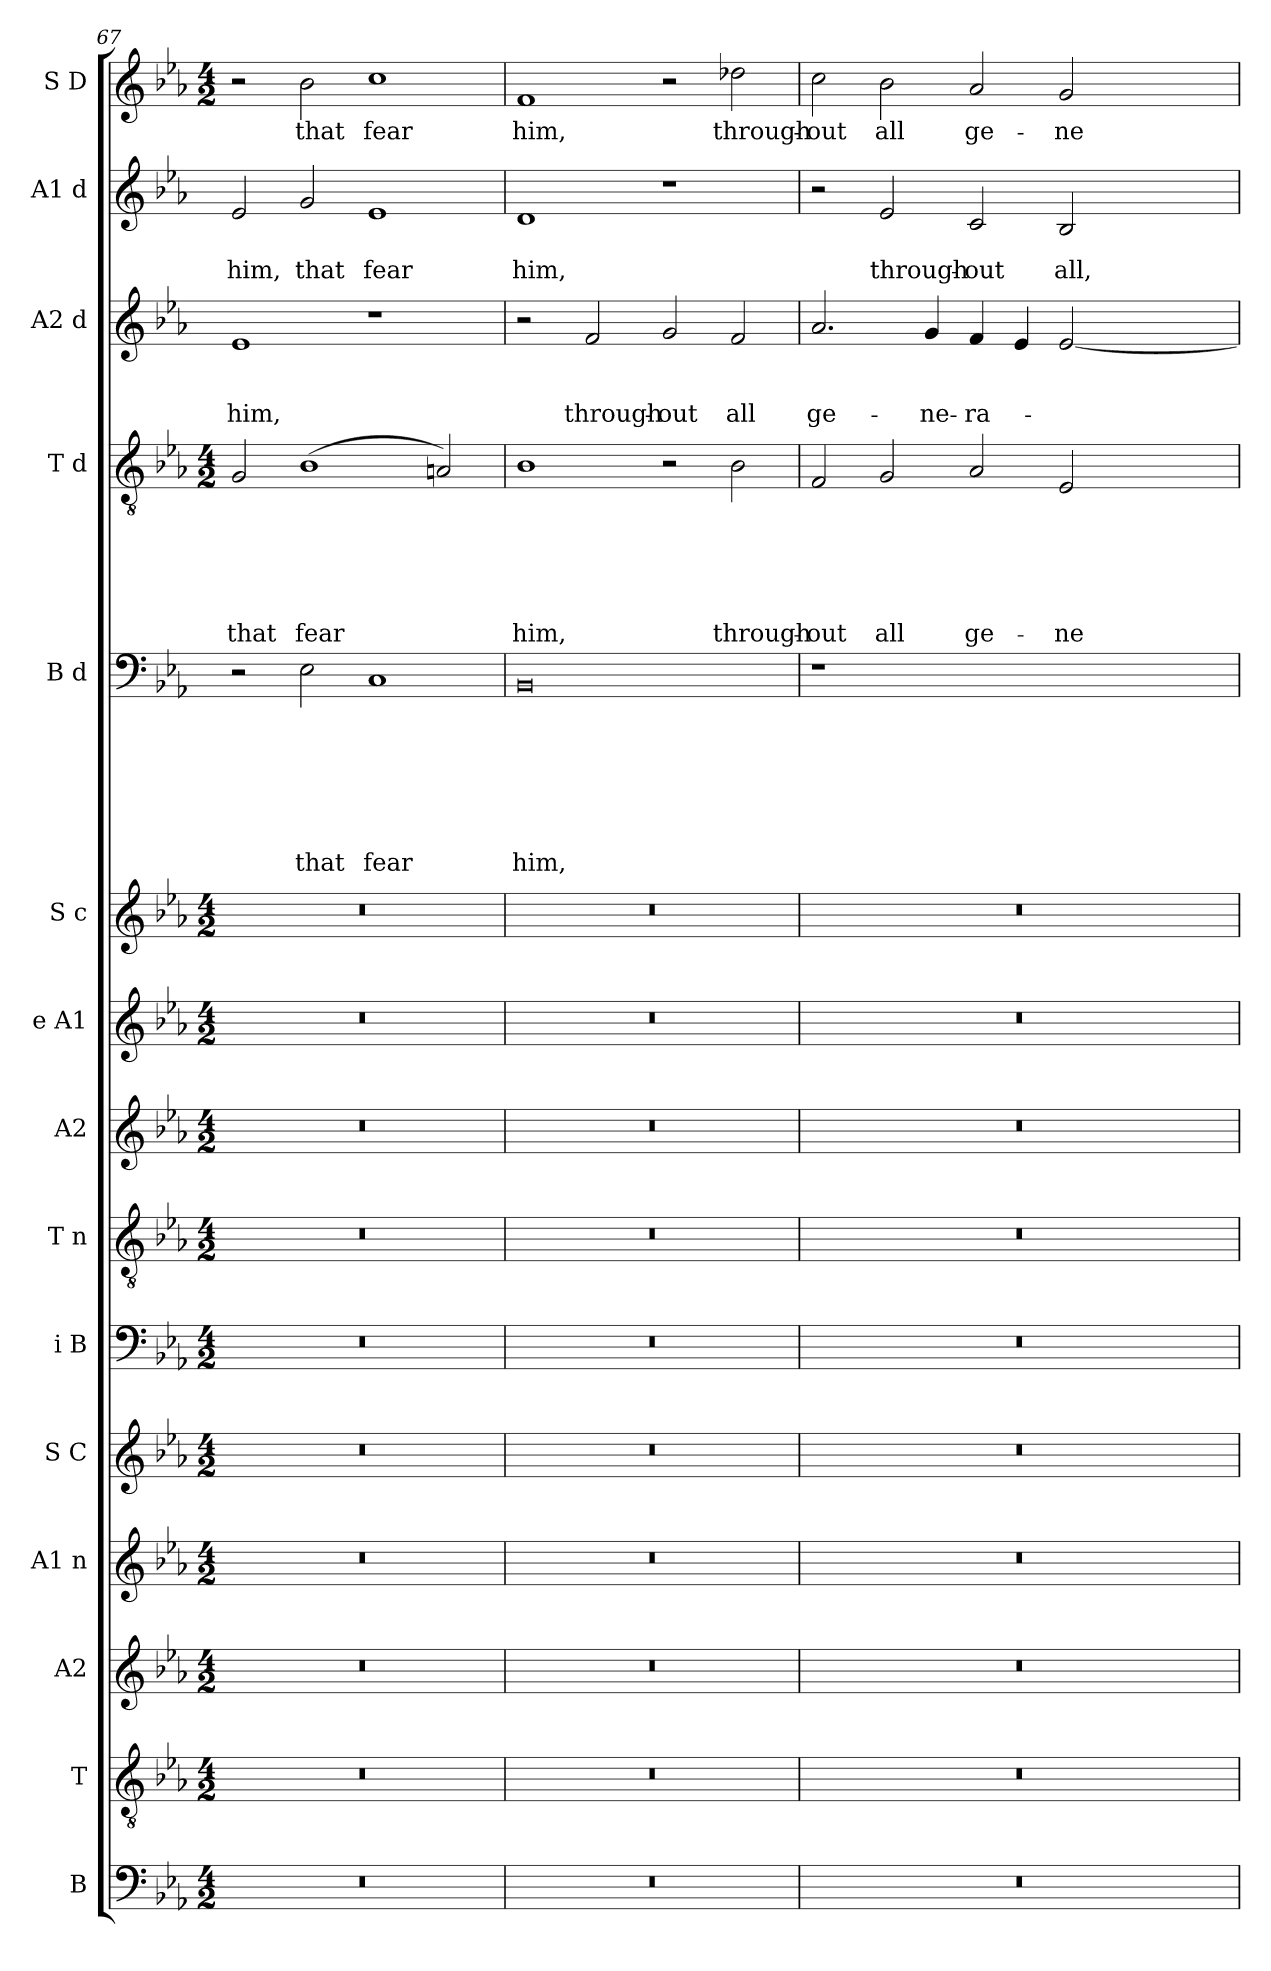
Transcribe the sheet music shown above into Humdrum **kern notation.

**kern	**kern	**kern	**kern	**kern	**kern	**kern	**kern	**kern	**kern	**kern	**text	**text	**text	**text	**text	**text	**text	**kern	**text	**text	**text	**text	**text	**text	**kern	**text	**text	**text	**kern	**text	**text	**kern	**text
*part15	*part14	*part13	*part12	*part11	*part10	*part9	*part8	*part7	*part6	*part5	*part5	*part5	*part5	*part5	*part5	*part5	*part5	*part4	*part4	*part4	*part4	*part4	*part4	*part4	*part3	*part3	*part3	*part3	*part2	*part2	*part2	*part1	*part1
*staff15	*staff14	*staff13	*staff12	*staff11	*staff10	*staff9	*staff8	*staff7	*staff6	*staff5	*staff5	*staff5	*staff5	*staff5	*staff5	*staff5	*staff5	*staff4	*staff4	*staff4	*staff4	*staff4	*staff4	*staff4	*staff3	*staff3	*staff3	*staff3	*staff2	*staff2	*staff2	*staff1	*staff1
*I"B	*I"T	*I"A2	*I"A1 n	*I"S C	*I"i B	*I"T n	*I"A2	*I"e A1	*I"S c	*I"B d	*	*	*	*	*	*	*	*I"T d	*	*	*	*	*	*	*I"A2 d	*	*	*	*I"A1 d	*	*	*I"S D	*
*	*	*	*	*	*	*	*	*	*I'S c	*I'B d	*	*	*	*	*	*	*	*I'T d	*	*	*	*	*	*	*I'A2 d	*	*	*	*I'A1 d	*	*	*I'S d	*
*clefF4	*clefGv2	*clefG2	*clefG2	*clefG2	*clefF4	*clefGv2	*clefG2	*clefG2	*clefG2	*clefF4	*	*	*	*	*	*	*	*clefGv2	*	*	*	*	*	*	*clefG2	*	*	*	*clefG2	*	*	*clefG2	*
*k[b-e-a-]	*k[b-e-a-]	*k[b-e-a-]	*k[b-e-a-]	*k[b-e-a-]	*k[b-e-a-]	*k[b-e-a-]	*k[b-e-a-]	*k[b-e-a-]	*k[b-e-a-]	*k[b-e-a-]	*	*	*	*	*	*	*	*k[b-e-a-]	*	*	*	*	*	*	*k[b-e-a-]	*	*	*	*k[b-e-a-]	*	*	*k[b-e-a-]	*
*E-:	*E-:	*E-:	*E-:	*E-:	*E-:	*E-:	*E-:	*E-:	*E-:	*E-:	*	*	*	*	*	*	*	*E-:	*	*	*	*	*	*	*E-:	*	*	*	*E-:	*	*	*E-:	*
*M4/2	*M4/2	*M4/2	*M4/2	*M4/2	*M4/2	*M4/2	*M4/2	*M4/2	*M4/2	*	*	*	*	*	*	*	*	*M4/2	*	*	*	*	*	*	*	*	*	*	*	*	*	*M4/2	*
=67	=67	=67	=67	=67	=67	=67	=67	=67	=67	=67	=67	=67	=67	=67	=67	=67	=67	=67	=67	=67	=67	=67	=67	=67	=67	=67	=67	=67	=67	=67	=67	=67	=67
!	!	!	!	!	!	!	!	!	!	!	!	!	!	!	!	!	!	!	!	!	!	!	!	!LO:LY:b	!	!	!	!LO:LY:b	!	!	!LO:LY:b	!	!
0r	0r	0r	0r	0r	0r	0r	0r	0r	0r	2r	.	.	.	.	.	.	.	2G/	.	.	.	.	.	that	1e-	.	.	him,	2e-/	.	him,	2r	.
!	!	!	!	!	!	!	!	!	!	!	!	!	!	!	!	!	!LO:LY:b	!	!	!	!	!	!	!LO:LY:b	!	!	!	!	!	!	!LO:LY:b	!	!LO:LY:b
.	.	.	.	.	.	.	.	.	.	2E-\	.	.	.	.	.	.	that	(>1B-	.	.	.	.	.	fear	.	.	.	.	2g/	.	that	2b-\	that
!	!	!	!	!	!	!	!	!	!	!	!	!	!	!	!	!	!LO:LY:b	!	!	!	!	!	!	!	!	!	!	!	!	!	!LO:LY:b	!	!LO:LY:b
.	.	.	.	.	.	.	.	.	.	1C	.	.	.	.	.	.	fear	.	.	.	.	.	.	.	1r	.	.	.	1e-	.	fear	1cc	fear
.	.	.	.	.	.	.	.	.	.	.	.	.	.	.	.	.	.	2An/)	.	.	.	.	.	.	.	.	.	.	.	.	.	.	.
=68	=68	=68	=68	=68	=68	=68	=68	=68	=68	=68	=68	=68	=68	=68	=68	=68	=68	=68	=68	=68	=68	=68	=68	=68	=68	=68	=68	=68	=68	=68	=68	=68	=68
!	!	!	!	!	!	!	!	!	!	!	!	!	!	!	!	!	!LO:LY:b	!	!	!	!	!	!	!LO:LY:b	!	!	!	!	!	!	!LO:LY:b	!	!LO:LY:b
0r	0r	0r	0r	0r	0r	0r	0r	0r	0r	0BB-	.	.	.	.	.	.	him,	1B-	.	.	.	.	.	him,	2r	.	.	.	1d	.	him,	1f	him,
!	!	!	!	!	!	!	!	!	!	!	!	!	!	!	!	!	!	!	!	!	!	!	!	!	!	!	!	!LO:LY:b	!	!	!	!	!
.	.	.	.	.	.	.	.	.	.	.	.	.	.	.	.	.	.	.	.	.	.	.	.	.	2f/	.	.	through-	.	.	.	.	.
!	!	!	!	!	!	!	!	!	!	!	!	!	!	!	!	!	!	!	!	!	!	!	!	!	!	!	!	!LO:LY:b:rj	!	!	!	!	!
.	.	.	.	.	.	.	.	.	.	.	.	.	.	.	.	.	.	2r	.	.	.	.	.	.	2g/	.	.	-out	1r	.	.	2r	.
!	!	!	!	!	!	!	!	!	!	!	!	!	!	!	!	!	!	!	!	!	!	!	!	!LO:LY:b	!	!	!	!LO:LY:b	!	!	!	!	!LO:LY:b
.	.	.	.	.	.	.	.	.	.	.	.	.	.	.	.	.	.	2B-\	.	.	.	.	.	through-	2f/	.	.	all	.	.	.	2dd-X\	through-
=69	=69	=69	=69	=69	=69	=69	=69	=69	=69	=69	=69	=69	=69	=69	=69	=69	=69	=69	=69	=69	=69	=69	=69	=69	=69	=69	=69	=69	=69	=69	=69	=69	=69
!	!	!	!	!	!	!	!	!	!	!LO:N:vis=1	!	!	!	!	!	!	!	!	!	!	!	!	!	!LO:LY:b	!	!	!	!LO:LY:b	!	!	!	!	!LO:LY:b
0r	0r	0r	0r	0r	0r	0r	0r	0r	0r	1r	.	.	.	.	.	.	.	2F/	.	.	.	.	.	-out	2.a-/	.	.	ge-	2r	.	.	2cc\	-out
!	!	!	!	!	!	!	!	!	!	!	!	!	!	!	!	!	!	!	!	!	!	!	!	!LO:LY:b	!	!	!	!	!	!	!LO:LY:b	!	!LO:LY:b
.	.	.	.	.	.	.	.	.	.	.	.	.	.	.	.	.	.	2G/	.	.	.	.	.	all	.	.	.	.	2e-/	.	through-	2b-\	all
!	!	!	!	!	!	!	!	!	!	!	!	!	!	!	!	!	!	!	!	!	!	!	!	!	!	!	!	!LO:LY:b	!	!	!	!	!
.	.	.	.	.	.	.	.	.	.	.	.	.	.	.	.	.	.	.	.	.	.	.	.	.	4g/	.	.	-ne-	.	.	.	.	.
!	!	!	!	!	!	!	!	!	!	!	!	!	!	!	!	!	!	!	!	!	!	!	!	!LO:LY:b	!	!	!	!LO:LY:b	!	!	!LO:LY:b	!	!LO:LY:b
.	.	.	.	.	.	.	.	.	.	1ryy	.	.	.	.	.	.	.	2A-/	.	.	.	.	.	ge-	4f/	.	.	-ra-	2c/	.	-out	2a-/	ge-
.	.	.	.	.	.	.	.	.	.	.	.	.	.	.	.	.	.	.	.	.	.	.	.	.	4e-/	.	.	.	.	.	.	.	.
!	!	!	!	!	!	!	!	!	!	!	!	!	!	!	!	!	!	!	!	!	!	!	!	!LO:LY:b	!	!	!	!	!	!	!LO:LY:b	!	!LO:LY:b
.	.	.	.	.	.	.	.	.	.	.	.	.	.	.	.	.	.	2E-/	.	.	.	.	.	-ne-	[<2e-/	.	.	.	2B-/	.	all,	2g/	-ne-
=	=	=	=	=	=	=	=	=	=	=	=	=	=	=	=	=	=	=	=	=	=	=	=	=	=	=	=	=	=	=	=	=	=
*-	*-	*-	*-	*-	*-	*-	*-	*-	*-	*-	*-	*-	*-	*-	*-	*-	*-	*-	*-	*-	*-	*-	*-	*-	*-	*-	*-	*-	*-	*-	*-	*-	*-
